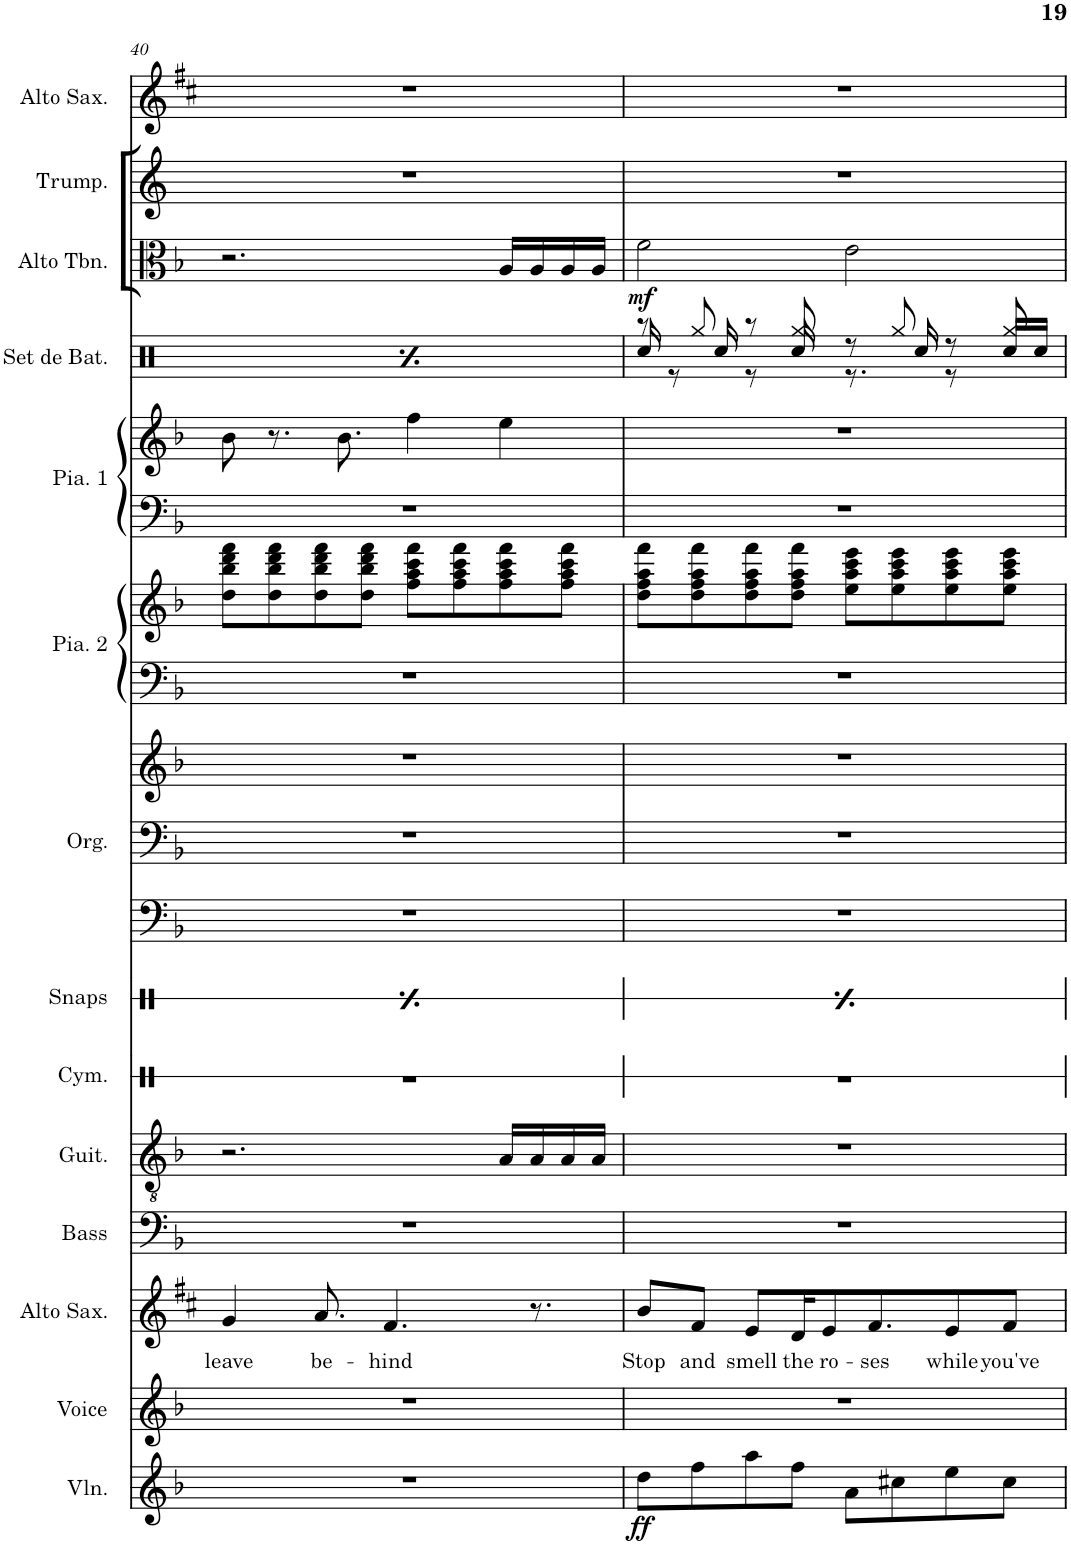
**kern	**dynam	**kern	**kern	**text	**kern	**kern	**kern	**kern	**kern	**kern	**kern	**kern	**kern	**kern	**kern	**kern	**kern	**dynam	**kern	**kern
*part14	*part14	*part13	*part12	*part12	*part11	*part10	*part9	*part8	*part7	*part7	*part7	*part6	*part6	*part5	*part5	*part4	*part3	*part3	*part2	*part1
*staff18	*staff18	*staff17	*staff16	*staff16	*staff15	*staff14	*staff13	*staff12	*staff11	*staff10	*staff9	*staff8	*staff7	*staff6	*staff5	*staff4	*staff3	*staff3	*staff2	*staff1
*I"Violin	*	*I"Voice	*I"Alto Saxophone	*	*I"Electric Bass	*I"Classical Guitar	*I"Cymbales	*I"Snaps	*I"Organ	*	*	*I"Piano 2	*	*I"Piano 1	*	*I"Set de batterie	*I"Alto Trombone	*	*I"Trumpet	*I"Alto Saxophone
*I'Vln.	*	*I'Voice	*I'Alto Sax.	*	*I'Bass	*I'Guit.	*I'Cym.	*I'Snaps	*I'Org.	*	*	*I'Pia. 2	*	*I'Pia. 1	*	*I'Set de Bat.	*I'Alto Tbn.	*	*I'Trump.	*I'Alto Sax.
!!LO:PB:g=z
*clefG2	*	*clefG2	*clefG2	*	*clefF4	*clefGv2	*clefX	*clefX	*clefF4	*clefF4	*clefG2	*clefF4	*clefG2	*clefF4	*clefG2	*clefX	*clefC3	*	*clefG2	*clefG2
*	*	*	*Trd5c9	*	*Trd7c12	*	*	*	*	*	*	*	*	*	*	*	*	*	*Trd-3c-5	*Trd5c9
*k[b-]	*	*k[b-]	*k[f#c#]	*	*k[b-]	*k[b-]	*k[]	*k[]	*k[b-]	*k[b-]	*k[b-]	*k[b-]	*k[b-]	*k[b-]	*k[b-]	*k[]	*k[b-]	*	*k[]	*k[f#c#]
*M4/4	*	*M4/4	*M4/4	*	*M4/4	*M4/4	*M4/4	*M4/4	*M4/4	*M4/4	*M4/4	*M4/4	*M4/4	*M4/4	*M4/4	*M4/4	*M4/4	*	*M4/4	*M4/4
=40	=40	=40	=40	=40	=40	=40	=40	=40	=40	=40	=40	=40	=40	=40	=40	=40	=40	=40	=40	=40
!	!	!	!	!LO:LY:b	!	!	!	!	!	!	!	!	!	!	!	!	!	!	!	!
*	*	*	*	*	*	*	*	*^	*	*	*	*	*	*	*	*	*	*	*	*
1r	.	1r	4g/	leave	1r	2.r	1r	1r	4r	1r	1r	1r	1r	8dd\ 8bb-\ 8ddd\ 8fff\L	1r	8b-\	8r	2.r	.	1r	1r
.	.	.	.	.	.	.	.	.	.	.	.	.	.	8dd\ 8bb-\ 8ddd\ 8fff\	.	8.r	8Rgg/	.	.	.	.
!	!	!	!	!LO:LY:b	!	!	!	!	!	!	!	!	!	!	!	!	!	!	!	!	!
.	.	.	8.a/	be-	.	.	.	.	4Re/	.	.	.	.	8dd\ 8bb-\ 8ddd\ 8fff\	.	.	8r	.	.	.	.
.	.	.	.	.	.	.	.	.	.	.	.	.	.	.	.	8.b-\	.	.	.	.	.
.	.	.	.	.	.	.	.	.	.	.	.	.	.	8dd\ 8bb-\ 8ddd\ 8fff\J	.	.	8Rgg/	.	.	.	.
!	!	!	!	!LO:LY:b	!	!	!	!	!	!	!	!	!	!	!	!	!	!	!	!	!
.	.	.	4.f#/	-hind	.	.	.	.	.	.	.	.	.	.	.	.	.	.	.	.	.
.	.	.	.	.	.	.	.	.	4r	.	.	.	.	8ff\ 8aa\ 8ccc\ 8fff\L	.	4ff\	8r	.	.	.	.
.	.	.	.	.	.	.	.	.	.	.	.	.	.	8ff\ 8aa\ 8ccc\ 8fff\	.	.	8Rgg/	.	.	.	.
.	.	.	.	.	.	16A/LL	.	.	4Re/	.	.	.	.	8ff\ 8aa\ 8ccc\ 8fff\	.	4ee\	8r	16A/LL	.	.	.
.	.	.	8.r	.	.	16A/	.	.	.	.	.	.	.	.	.	.	.	16A/	.	.	.
.	.	.	.	.	.	16A/	.	.	.	.	.	.	.	8ff\ 8aa\ 8ccc\ 8fff\J	.	.	8Rgg/	16A/	.	.	.
.	.	.	.	.	.	16A/JJ	.	.	.	.	.	.	.	.	.	.	.	16A/JJ	.	.	.
=41	=41	=41	=41	=41	=41	=41	=41	=41	=41	=41	=41	=41	=41	=41	=41	=41	=41	=41	=41	=41	=41
!	!LO:DY:b	!	!	!LO:LY:b	!	!	!	!	!	!	!	!	!	!	!	!	!	!	!LO:DY:b	!	!
*	*	*	*	*	*	*	*	*	*	*	*	*	*	*	*	*	*^	*	*	*	*
8dd\L	ff	1r	8b/L	Stop	1r	1r	1r	1r	4r	1r	1r	1r	1r	8dd\ 8ff\ 8aa\ 8fff\L	1r	1r	8r	16Rcc/	2f\	mf	1r	1r
.	.	.	.	.	.	.	.	.	.	.	.	.	.	.	.	.	.	8r	.	.	.	.
!	!	!	!	!LO:LY:b	!	!	!	!	!	!	!	!	!	!	!	!	!	!	!	!	!	!
8ff\	.	.	8f#/J	and	.	.	.	.	.	.	.	.	.	8dd\ 8ff\ 8aa\ 8fff\	.	.	8Rgg/	.	.	.	.	.
.	.	.	.	.	.	.	.	.	.	.	.	.	.	.	.	.	.	16Rcc/	.	.	.	.
!	!	!	!	!LO:LY:b	!	!	!	!	!	!	!	!	!	!	!	!	!	!	!	!	!	!
8aa\	.	.	8e/L	smell	.	.	.	.	4Re/	.	.	.	.	8dd\ 8ff\ 8aa\ 8fff\	.	.	8r	8r	.	.	.	.
!	!	!	!	!LO:LY:b	!	!	!	!	!	!	!	!	!	!	!	!	!	!	!	!	!	!
8ff\J	.	.	16d/K	the	.	.	.	.	.	.	.	.	.	8dd\ 8ff\ 8aa\ 8fff\J	.	.	8Rgg/	16Rcc/	.	.	.	.
!	!	!	!	!LO:LY:b	!	!	!	!	!	!	!	!	!	!	!	!	!	!	!	!	!	!
.	.	.	8e/	ro-	.	.	.	.	.	.	.	.	.	.	.	.	.	16ryy	.	.	.	.
8a\L	.	.	.	.	.	.	.	.	4r	.	.	.	.	8ee\ 8aa\ 8ccc\ 8eee\L	.	.	8r	8.r	2e\	.	.	.
!	!	!	!	!LO:LY:b	!	!	!	!	!	!	!	!	!	!	!	!	!	!	!	!	!	!
.	.	.	8.f#/	-ses	.	.	.	.	.	.	.	.	.	.	.	.	.	.	.	.	.	.
8cc#X\	.	.	.	.	.	.	.	.	.	.	.	.	.	8ee\ 8aa\ 8ccc\ 8eee\	.	.	8Rgg/	.	.	.	.	.
.	.	.	.	.	.	.	.	.	.	.	.	.	.	.	.	.	.	16Rcc/	.	.	.	.
!	!	!	!	!LO:LY:b	!	!	!	!	!	!	!	!	!	!	!	!	!	!	!	!	!	!
8ee\	.	.	8e/	while	.	.	.	.	4Re/	.	.	.	.	8ee\ 8aa\ 8ccc\ 8eee\	.	.	8r	8r	.	.	.	.
!	!	!	!	!LO:LY:b	!	!	!	!	!	!	!	!	!	!	!	!	!	!	!	!	!	!
8cc#\J	.	.	8f#/J	you've	.	.	.	.	.	.	.	.	.	8ee\ 8aa\ 8ccc\ 8eee\J	.	.	8Rgg/	16Rcc/LL	.	.	.	.
.	.	.	.	.	.	.	.	.	.	.	.	.	.	.	.	.	.	16Rcc/JJ	.	.	.	.
*	*	*	*	*	*	*	*	*v	*v	*	*	*	*	*	*	*	*v	*v	*	*	*	*
=	=	=	=	=	=	=	=	=	=	=	=	=	=	=	=	=	=	=	=	=
*-	*-	*-	*-	*-	*-	*-	*-	*-	*-	*-	*-	*-	*-	*-	*-	*-	*-	*-	*-	*-
